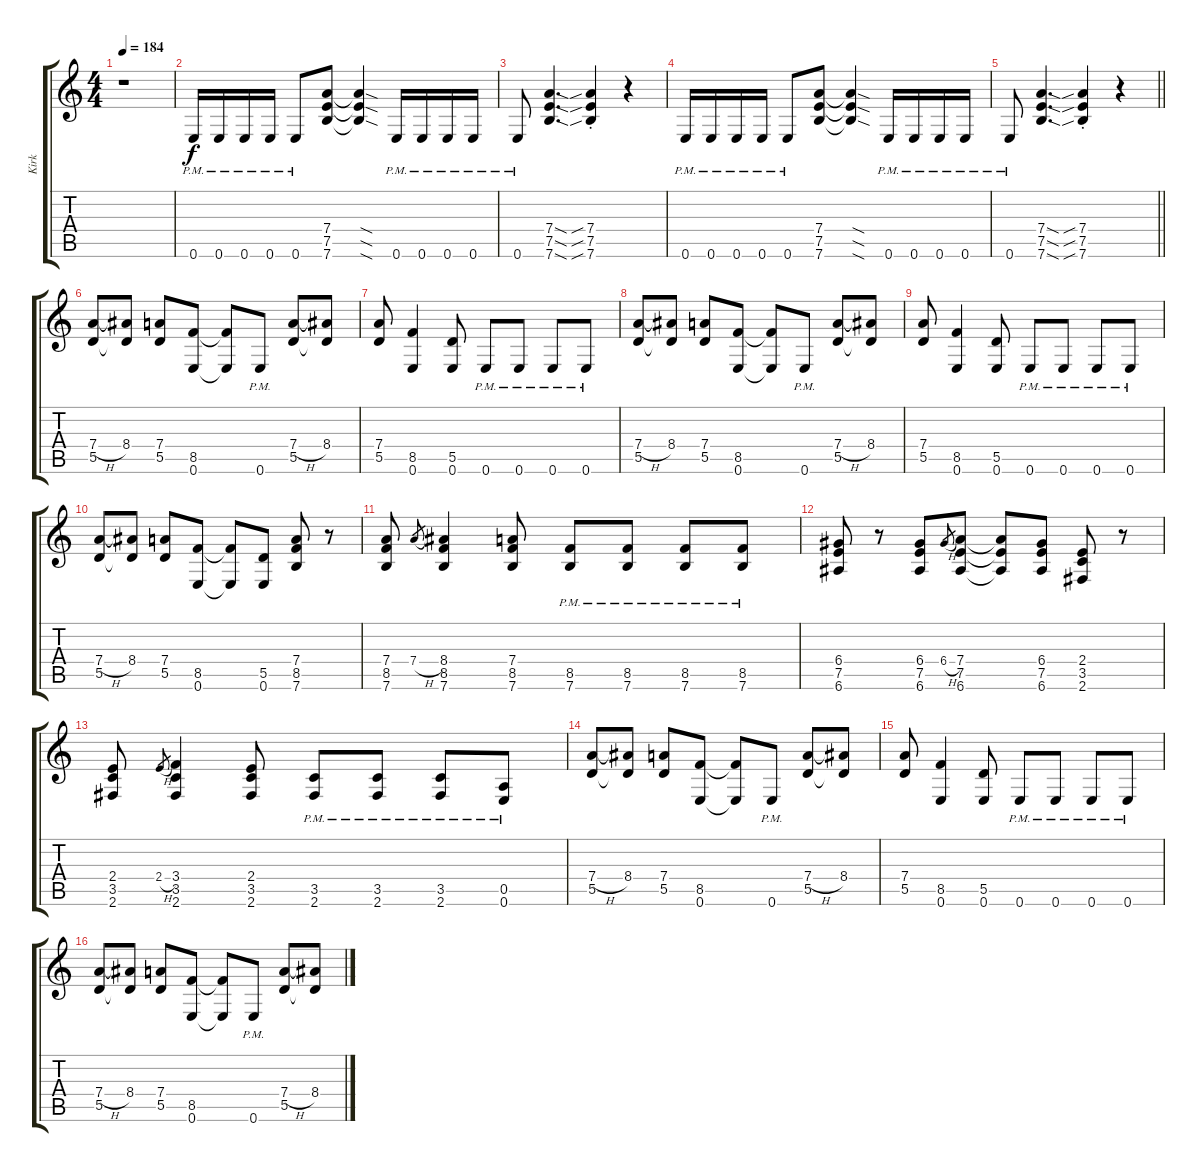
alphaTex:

\track ("Kirk" "Kirk") {instrument distortionguitar}
\staff {score tabs}
\tuning (E4 B3 G3 D3 A2 E2) {hide}
\ts (4 4)
\tempo 184
\clef g2
\ks c
r.1{dy f} |
0.6{pm}.16 0.6{pm}.16 0.6{pm}.16 0.6{pm}.16 0.6{pm}.8 (7.4 7.5 7.6).8 (7.4{sod t} 7.5{sod t} 7.6{sod t}).4 0.6{pm}.16 0.6{pm}.16 0.6{pm}.16 0.6{pm}.16 |
0.6{pm}.8 (7.4{sod} 7.5{sod} 7.6{sod}).4{d} (7.4{sib st} 7.5{sib st} 7.6{sib st}).4 r.4 |
0.6{pm}.16 0.6{pm}.16 0.6{pm}.16 0.6{pm}.16 0.6{pm}.8 (7.4 7.5 7.6).8 (7.4{sod t} 7.5{sod t} 7.6{sod t}).4 0.6{pm}.16 0.6{pm}.16 0.6{pm}.16 0.6{pm}.16 |
\barLineRight lightlight
0.6{pm}.8 (7.4{sod} 7.5{sod} 7.6{sod}).4{d} (7.4{sib st} 7.5{sib st} 7.6{sib st}).4 r.4 |
(7.4{h} 5.5).8 (8.4 5.5{t}).8 (7.4 5.5).8 (8.5 0.6).8 (8.5{t} 0.6{t}).8 0.6{pm}.8 (7.4{h} 5.5).8 (8.4 5.5{t}).8 |
(7.4 5.5).8 (8.5 0.6).4 (5.5 0.6).8 0.6{pm}.8 0.6{pm}.8 0.6{pm}.8 0.6{pm}.8 |
(7.4{h} 5.5).8 (8.4 5.5{t}).8 (7.4 5.5).8 (8.5 0.6).8 (8.5{t} 0.6{t}).8 0.6{pm}.8 (7.4{h} 5.5).8 (8.4 5.5{t}).8 |
(7.4 5.5).8 (8.5 0.6).4 (5.5 0.6).8 0.6{pm}.8 0.6{pm}.8 0.6{pm}.8 0.6{pm}.8 |
(7.4{h} 5.5).8 (8.4 5.5{t}).8 (7.4 5.5).8 (8.5 0.6).8 (8.5{t} 0.6{t}).8 (5.5 0.6).8 (7.4 8.5 7.6).8 r.8 |
(7.4 8.5 7.6).8 7.4{h}.8{gr} (8.4 8.5 7.6).4 (7.4 8.5 7.6).8 (8.5{pm} 7.6{pm}).8 (8.5{pm} 7.6{pm}).8 (8.5{pm} 7.6{pm}).8 (8.5{pm} 7.6{pm}).8 |
(6.4 7.5 6.6).8 r.8 (6.4 7.5 6.6).8 6.4{h}.8{gr} (7.4 7.5 6.6).8 (7.4{t} 7.5{t} 6.6{t}).8 (6.4 7.5 6.6).8 (2.4 3.5 2.6).8 r.8 |
(2.4 3.5 2.6).8 2.4{h}.8{gr} (3.4 3.5 2.6).4 (2.4 3.5 2.6).8 (3.5{pm} 2.6{pm}).8 (3.5{pm} 2.6{pm}).8 (3.5{pm} 2.6{pm}).8 (0.5{pm} 0.6{pm}).8 |
(7.4{h} 5.5).8 (8.4 5.5{t}).8 (7.4 5.5).8 (8.5 0.6).8 (8.5{t} 0.6{t}).8 0.6{pm}.8 (7.4{h} 5.5).8 (8.4 5.5{t}).8 |
(7.4 5.5).8 (8.5 0.6).4 (5.5 0.6).8 0.6{pm}.8 0.6{pm}.8 0.6{pm}.8 0.6{pm}.8 |
(7.4{h} 5.5).8 (8.4 5.5{t}).8 (7.4 5.5).8 (8.5 0.6).8 (8.5{t} 0.6{t}).8 0.6{pm}.8 (7.4{h} 5.5).8 (8.4 5.5{t}).8
